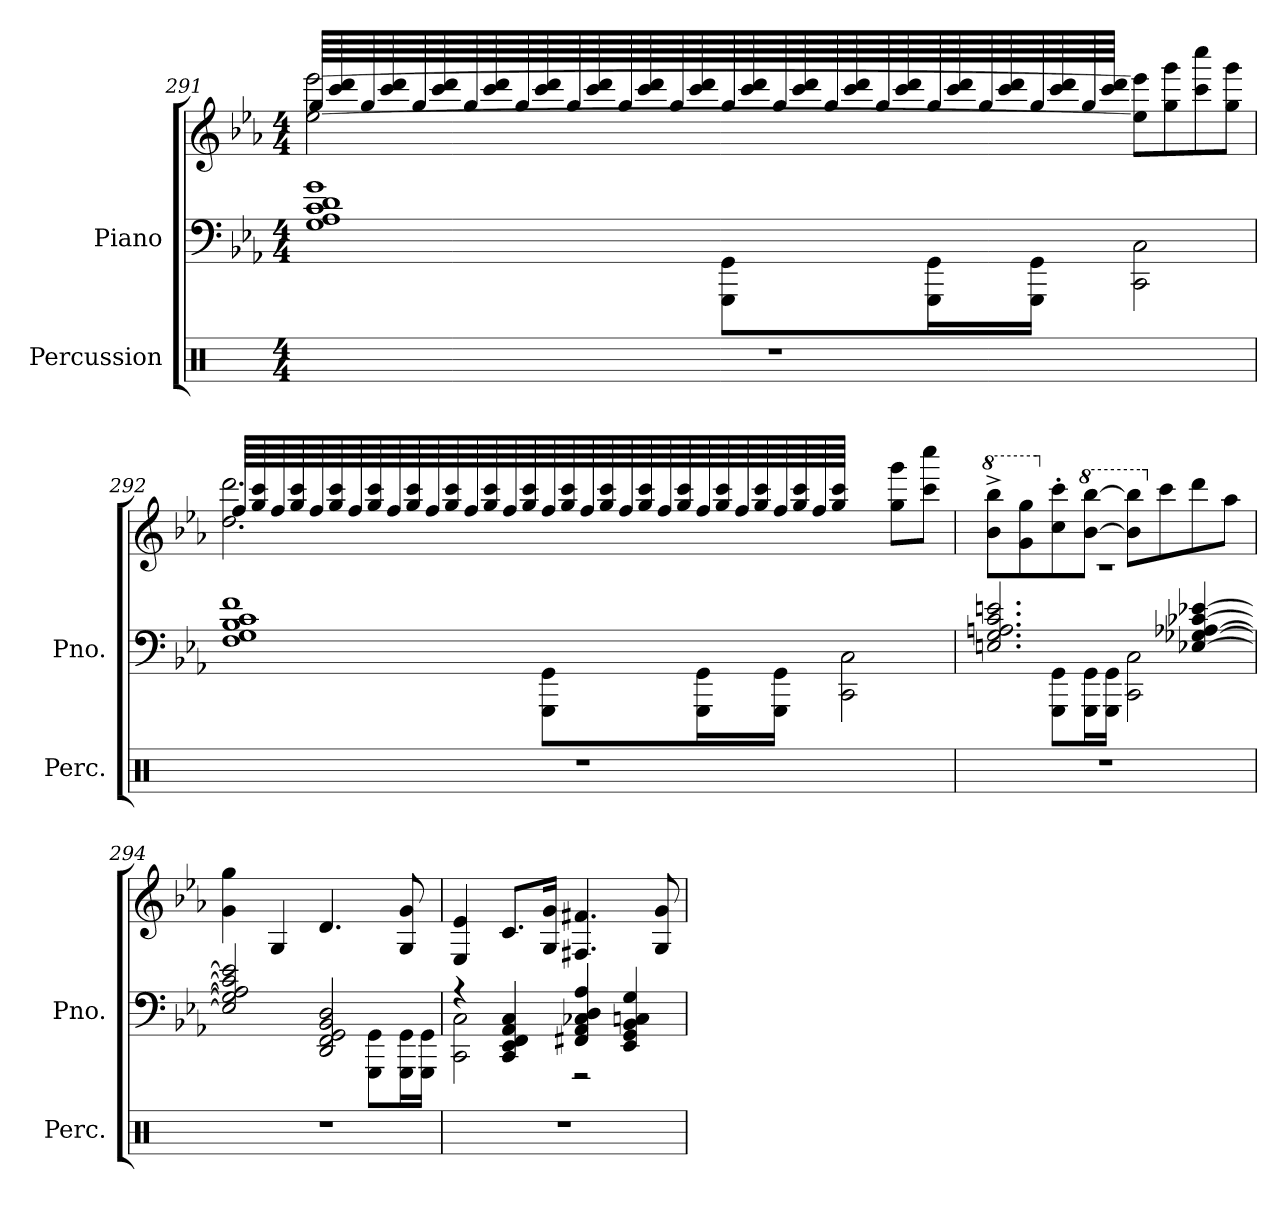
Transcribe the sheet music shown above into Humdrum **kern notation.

**kern	**kern	**kern
*part2	*part1	*part1
*staff3	*staff2	*staff1
*I"Percussion	*I"Piano	*
*I'Perc.	*I'Pno.	*
*clefX	*clefF4	*clefG2
*k[]	*k[b-e-a-]	*k[b-e-a-]
*	*E-:	*E-:
*M4/4	*M4/4	*M4/4
=291	=291	=291
*	*^	*^
*	*	*	*tremolo	*
1r	1G 1A- 1c 1d 1g	4ryy	[2ee-\ [2eee-\	64gg/LLLL
.	.	.	.	64ccc\ 64ddd\
.	.	.	.	64gg/
.	.	.	.	64ccc\ 64ddd\
.	.	.	.	64gg/
.	.	.	.	64ccc\ 64ddd\
.	.	.	.	64gg/
.	.	.	.	64ccc\ 64ddd\
.	.	.	.	64gg/
.	.	.	.	64ccc\ 64ddd\
.	.	.	.	64gg/
.	.	.	.	64ccc\ 64ddd\
.	.	.	.	64gg/
.	.	.	.	64ccc\ 64ddd\
.	.	.	.	64gg/
.	.	.	.	64ccc\ 64ddd\
.	.	8GGG\ 8GG\L	.	64gg/
.	.	.	.	64ccc\ 64ddd\
.	.	.	.	64gg/
.	.	.	.	64ccc\ 64ddd\
.	.	.	.	64gg/
.	.	.	.	64ccc\ 64ddd\
.	.	.	.	64gg/
.	.	.	.	64ccc\ 64ddd\
.	.	16GGG\ 16GG\L	.	64gg/
.	.	.	.	64ccc\ 64ddd\
.	.	.	.	64gg/
.	.	.	.	64ccc\ 64ddd\
.	.	16GGG\ 16GG\JJ	.	64gg/
.	.	.	.	64ccc\ 64ddd\
.	.	.	.	64gg/
.	.	.	.	64ccc\ 64ddd\JJJJ
*	*	*	*Xtremolo	*
.	.	2CC\ 2C\	8ee-\] 8eee-\]L	2ryy
.	.	.	.	.
.	.	.	.	.
.	.	.	.	.
.	.	.	.	.
.	.	.	.	.
.	.	.	.	.
.	.	.	.	.
.	.	.	8gg\ 8ggg\	.
.	.	.	.	.
.	.	.	.	.
.	.	.	.	.
.	.	.	.	.
.	.	.	.	.
.	.	.	.	.
.	.	.	.	.
.	.	.	8ccc\ 8cccc\	.
.	.	.	8gg\ 8ggg\J	.
=292	=292	=292	=292	=292
*	*	*	*tremolo	*
1r	1F 1G 1B- 1c 1f	4ryy	2.dd\ 2.ddd\	64ff/LLLL
.	.	.	.	64gg\ 64ccc\
.	.	.	.	64ff/
.	.	.	.	64gg\ 64ccc\
.	.	.	.	64ff/
.	.	.	.	64gg\ 64ccc\
.	.	.	.	64ff/
.	.	.	.	64gg\ 64ccc\
.	.	.	.	64ff/
.	.	.	.	64gg\ 64ccc\
.	.	.	.	64ff/
.	.	.	.	64gg\ 64ccc\
.	.	.	.	64ff/
.	.	.	.	64gg\ 64ccc\
.	.	.	.	64ff/
.	.	.	.	64gg\ 64ccc\
.	.	8GGG\ 8GG\L	.	64ff/
.	.	.	.	64gg\ 64ccc\
.	.	.	.	64ff/
.	.	.	.	64gg\ 64ccc\
.	.	.	.	64ff/
.	.	.	.	64gg\ 64ccc\
.	.	.	.	64ff/
.	.	.	.	64gg\ 64ccc\
.	.	16GGG\ 16GG\L	.	64ff/
.	.	.	.	64gg\ 64ccc\
.	.	.	.	64ff/
.	.	.	.	64gg\ 64ccc\
.	.	16GGG\ 16GG\JJ	.	64ff/
.	.	.	.	64gg\ 64ccc\
.	.	.	.	64ff/
.	.	.	.	64gg\ 64ccc\JJJJ
*	*	*	*Xtremolo	*
.	.	2CC\ 2C\	.	2ryy
.	.	.	.	.
.	.	.	.	.
.	.	.	.	.
.	.	.	.	.
.	.	.	.	.
.	.	.	.	.
.	.	.	.	.
.	.	.	.	.
.	.	.	.	.
.	.	.	.	.
.	.	.	.	.
.	.	.	.	.
.	.	.	.	.
.	.	.	.	.
.	.	.	.	.
.	.	.	8gg\ 8ggg\L	.
.	.	.	8ccc\ 8cccc\J	.
=293	=293	=293	=293	=293
*	*	*	*8va	*
1r	2.En/ 2.G/ 2.An/ 2.c/ 2.en/	4ryy	8bb-\^ 8bbb-\^L	1r
.	.	.	8gg\ 8ggg\	.
*	*	*	*X8va	*
.	.	8GGG\ 8GG\L	8cc\' 8ccc\'	.
*	*	*	*8va	*
.	.	16GGG\ 16GG\L	[8bb-\ [8bbb-\J	.
.	.	16GGG\ 16GG\JJ	.	.
.	.	2CC\ 2C\	8bb-\] 8bbb-\]L	.
*	*	*	*X8va	*
.	.	.	8ccc\	.
.	[4E-X/ [4G-X/ [4A-X/ [4c-X/ [4e-X/	.	8ddd\	.
.	.	.	8aa-\J	.
*	*	*	*v	*v
=294	=294	=294	=294
1r	2E-/] 2G-/] 2A-/] 2c-/] 2e-/]	2.ryy	4g\ 4gg\
.	.	.	4G/
.	2DD/ 2FF/ 2GG/ 2BB-/ 2D/	.	4.d/
.	.	8GGG\ 8GG\L	.
.	.	16GGG\ 16GG\L	8G/ 8g/
.	.	16GGG\ 16GG\JJ	.
!!LO:PB:g=z
=295	=295	=295	=295
1r	4r	2CC\ 2C\	4E-/ 4e-/
.	4CC/ 4EE-/ 4FF/ 4AA-/ 4C/	.	8.c/L
.	.	.	16G/ 16g/Jk
.	4FF#X/ 4AA-/ 4C-X/ 4D/ 4A-/	2r	4.F#X/ 4.f#X/
.	4EE-/ 4GG/ 4BB-/ 4Cn/ 4G/	.	.
.	.	.	8G/ 8g/
*	*v	*v	*
=	=	=
*-	*-	*-
